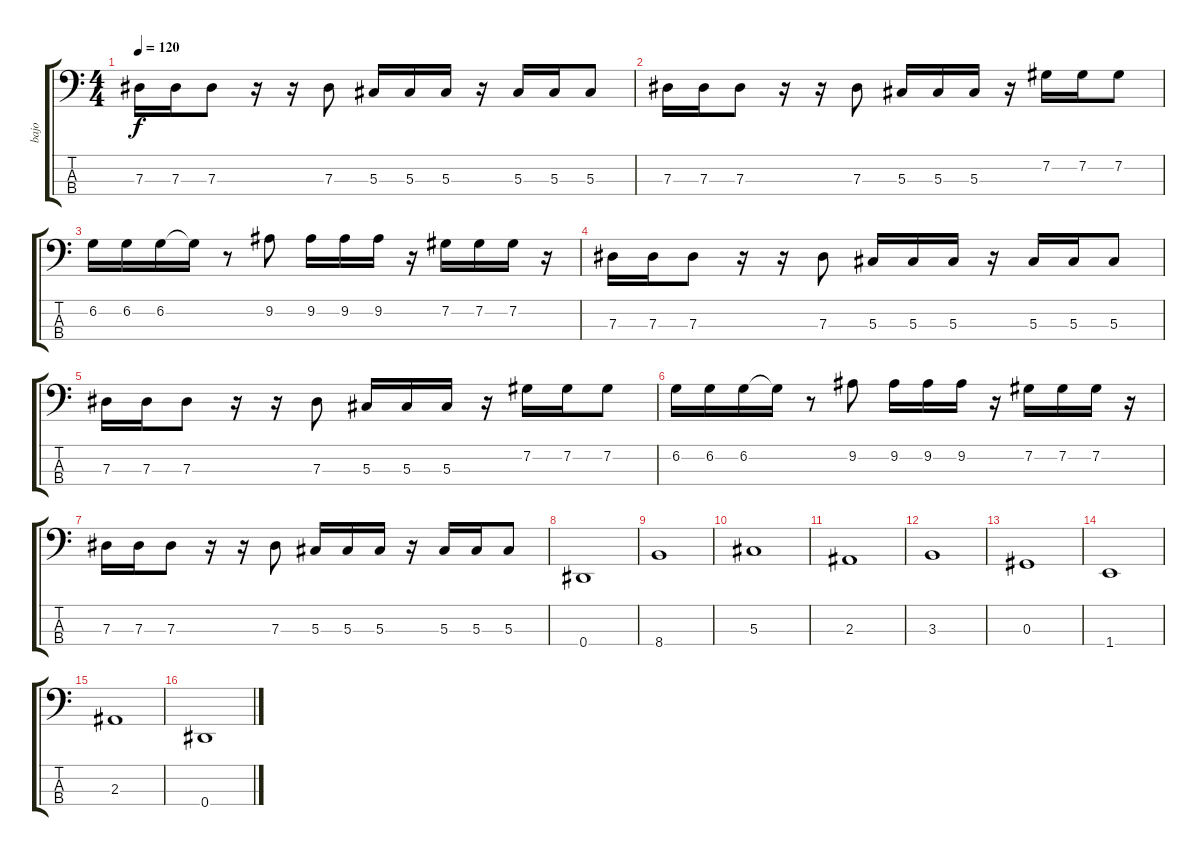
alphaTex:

\track ("bajo" "bajo") {instrument electricbassfinger}
\staff {score tabs}
\tuning (Gb2 Db2 Ab1 Eb1) {hide}
\ts (4 4)
\tempo 120
\clef f4
\ks c
7.3.16{dy f} 7.3.16 7.3.8 r.16 r.16 7.3.8 5.3.16 5.3.16 5.3.16 r.16 5.3.16 5.3.16 5.3.8 |
7.3.16 7.3.16 7.3.8 r.16 r.16 7.3.8 5.3.16 5.3.16 5.3.16 r.16 7.2.16 7.2.16 7.2.8 |
6.2.16 6.2.16 6.2.16 6.2{t}.16 r.8 9.2.8 9.2.16 9.2.16 9.2.16 r.16 7.2.16 7.2.16 7.2.16 r.16 |
7.3.16 7.3.16 7.3.8 r.16 r.16 7.3.8 5.3.16 5.3.16 5.3.16 r.16 5.3.16 5.3.16 5.3.8 |
7.3.16 7.3.16 7.3.8 r.16 r.16 7.3.8 5.3.16 5.3.16 5.3.16 r.16 7.2.16 7.2.16 7.2.8 |
6.2.16 6.2.16 6.2.16 6.2{t}.16 r.8 9.2.8 9.2.16 9.2.16 9.2.16 r.16 7.2.16 7.2.16 7.2.16 r.16 |
7.3.16 7.3.16 7.3.8 r.16 r.16 7.3.8 5.3.16 5.3.16 5.3.16 r.16 5.3.16 5.3.16 5.3.8 |
0.4.1 |
8.4.1 |
5.3.1 |
2.3.1 |
3.3.1 |
0.3.1 |
1.4.1 |
2.3.1 |
0.4.1
